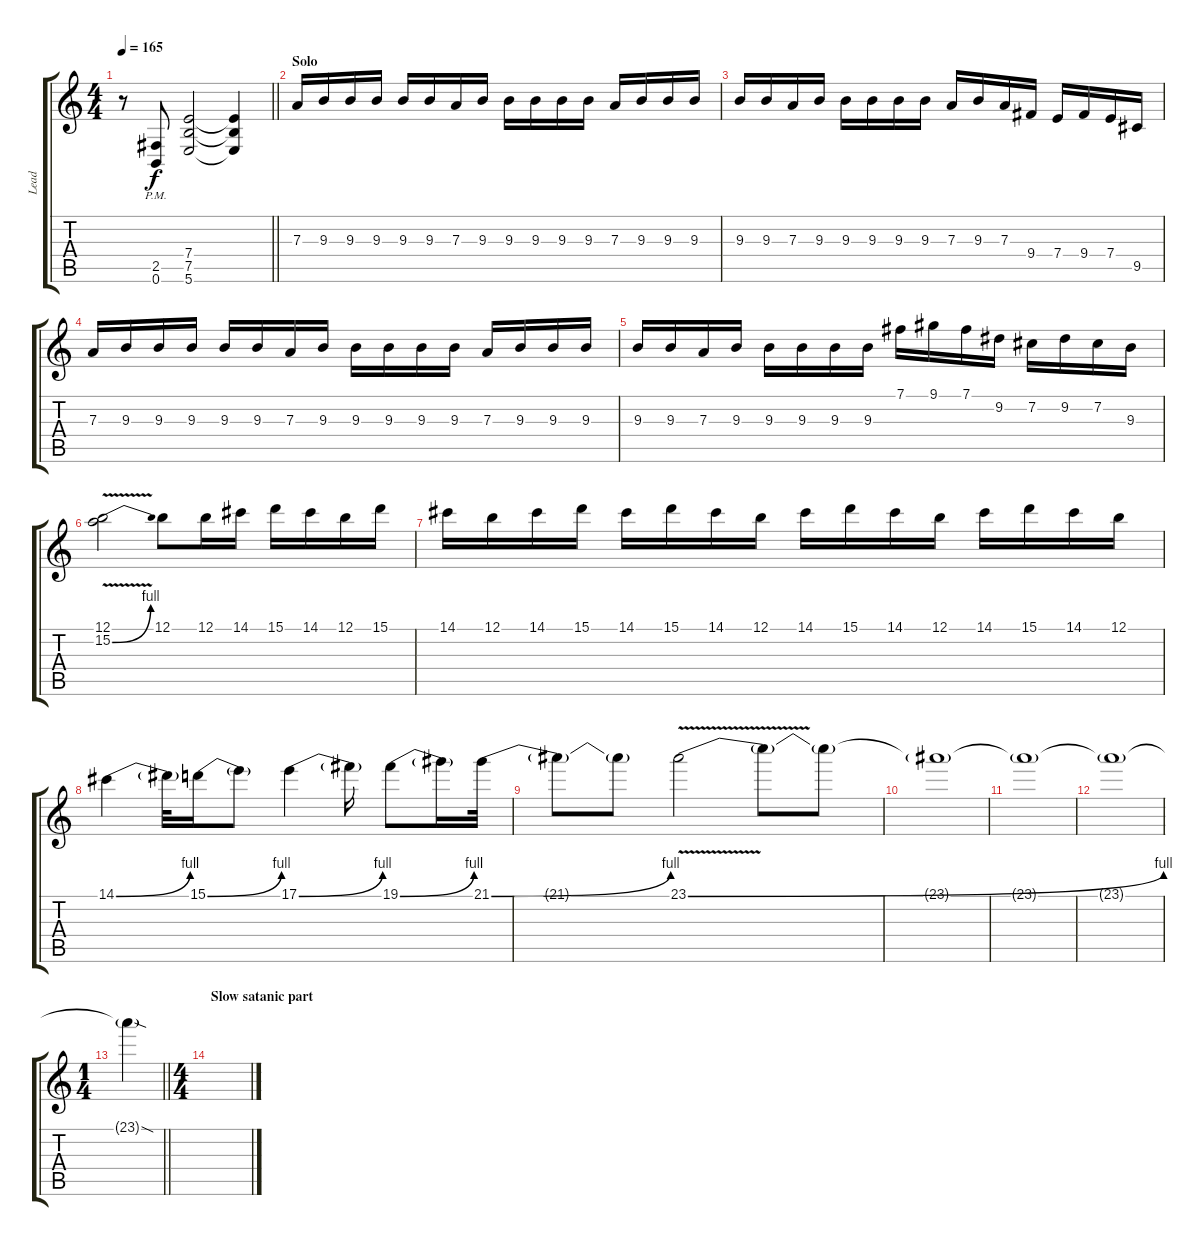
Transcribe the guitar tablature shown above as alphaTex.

\track ("Lead" "Lead") {instrument electricguitarclean}
\staff {score tabs}
\tuning (B3 Gb3 D3 A2 E2 B1) {hide}
\ts (4 4)
\tempo 165
\clef g2
\barLineRight lightlight
\ks c
r.8{dy f} (2.5{pm} 0.6{pm}).8 (7.4 7.5 5.6).2 (7.4{t} 7.5{t} 5.6{t}).4 |
\section ("" "Solo")
7.3.16{volume 16} 9.3.16 9.3.16 9.3.16 9.3.16 9.3.16 7.3.16 9.3.16 9.3.16 9.3.16 9.3.16 9.3.16 7.3.16 9.3.16 9.3.16 9.3.16 |
9.3.16 9.3.16 7.3.16 9.3.16 9.3.16 9.3.16 9.3.16 9.3.16 7.3.16 9.3.16 7.3.16 9.4.16 7.4.16 9.4.16 7.4.16 9.5.16 |
7.3.16 9.3.16 9.3.16 9.3.16 9.3.16 9.3.16 7.3.16 9.3.16 9.3.16 9.3.16 9.3.16 9.3.16 7.3.16 9.3.16 9.3.16 9.3.16 |
9.3.16 9.3.16 7.3.16 9.3.16 9.3.16 9.3.16 9.3.16 9.3.16 7.1.16 9.1.16 7.1.16 9.2.16 7.2.16 9.2.16 7.2.16 9.3.16 |
(12.1 15.2{be (bend 0 0 60 4) v}).2 12.1.8 12.1.16 14.1.16 15.1.16 14.1.16 12.1.16 15.1.16 |
14.1.16 12.1.16 14.1.16 15.1.16 14.1.16 15.1.16 14.1.16 12.1.16 14.1.16 15.1.16 14.1.16 12.1.16 14.1.16 15.1.16 14.1.16 12.1.16 |
14.1{be (bend 0 0 60 4)}.4 14.1{t}.32 15.1{be (bend 0 0 60 4)}.16 15.1{t}.8 17.1{be (bend 0 0 60 4)}.4 17.1{t}.16 19.1{be (bend 0 0 60 4)}.8 19.1{t}.16 21.1{be (bend 0 0 60 4)}.32 |
21.1{t}.8 21.1{t}.8 23.1{be (bend 0 0 60 4) v}.2 23.1{t}.8 23.1{t}.8 |
23.1{t}.1 |
23.1{t}.1 |
23.1{t}.1 |
\ts (1 4)
\barLineRight lightlight
23.1{sod t}.4 |
\ts (4 4)
\section ("" "Slow satanic part")
